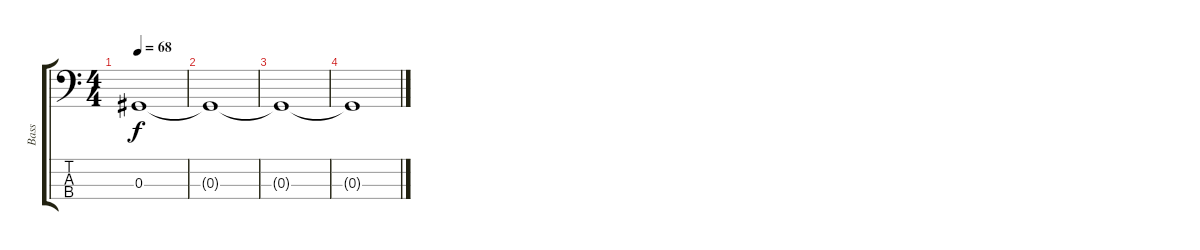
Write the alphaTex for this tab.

\track ("Bass" "Bass") {instrument electricbassfinger}
\staff {score tabs}
\tuning (Gb2 Db2 Ab1 Eb1) {hide}
\ts (4 4)
\tempo 68
\clef f4
\ks c
0.3.1{dy f} |
0.3{t}.1 |
0.3{t}.1 |
0.3{t}.1
